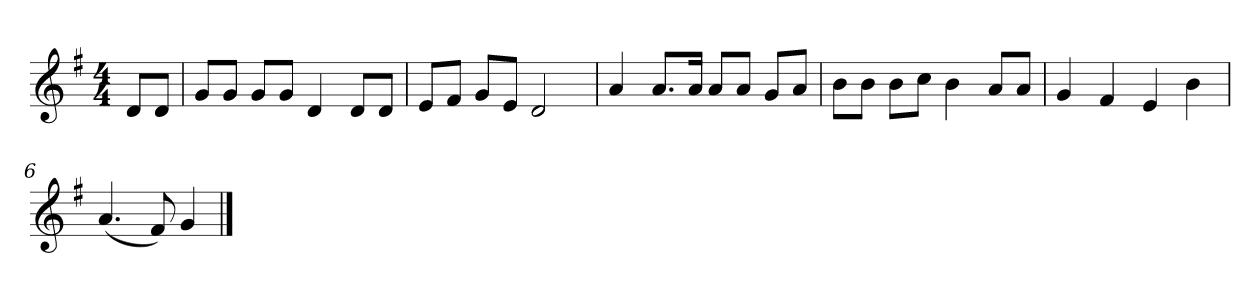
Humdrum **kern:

**kern
*part1
*staff1
*k[f#]
*M4/4
*MM120
=
8dL
8dJ
=1
8gL
8gJ
8gL
8gJ
4d
8dL
8dJ
=2
8eL
8f#J
8gL
8eJ
2d
=3
4a
8.aL
16aJk
8aL
8aJ
8gL
8aJ
=4
8bL
8bJ
8bL
8ccJ
4b
8aL
8aJ
=5
4g
4f#
4e
4b
=6
(4.a
8f#)
4g
==
*-
